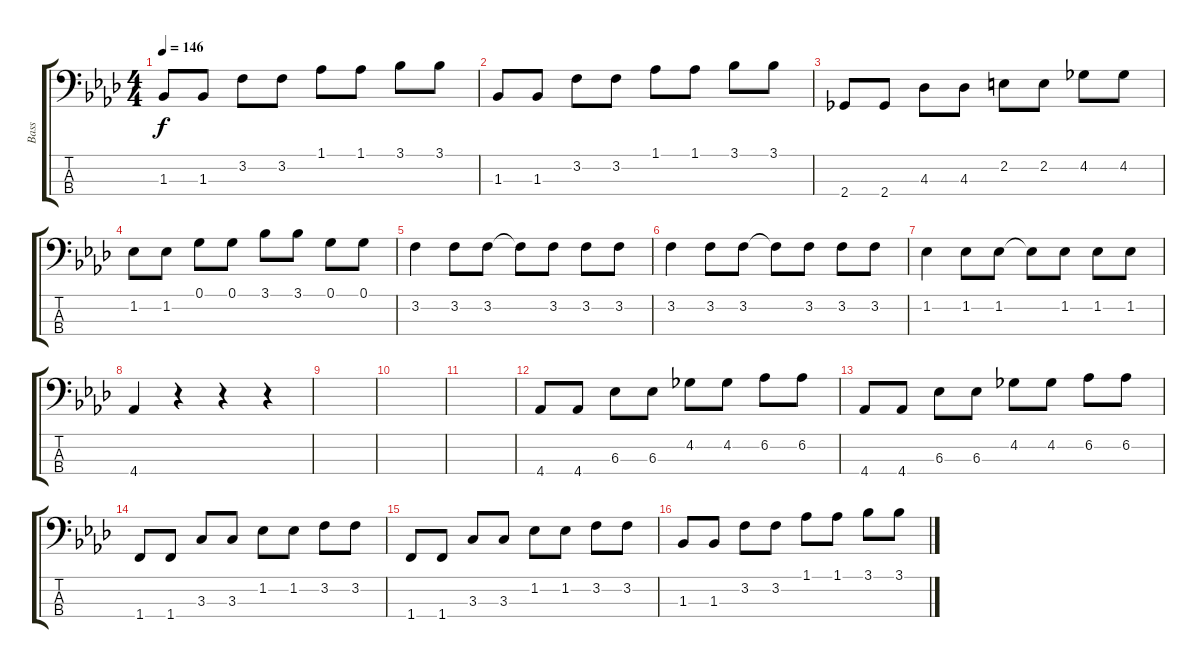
\track ("Bass" "Bass") {instrument electricbassfinger}
\staff {score tabs}
\tuning (G2 D2 A1 E1) {hide}
\ts (4 4)
\tempo 146
\clef f4
\ks ab
1.3.8{dy f} 1.3.8 3.2.8 3.2.8 1.1.8 1.1.8 3.1.8 3.1.8 |
1.3.8 1.3.8 3.2.8 3.2.8 1.1.8 1.1.8 3.1.8 3.1.8 |
2.4.8 2.4.8 4.3.8 4.3.8 2.2.8 2.2.8 4.2.8 4.2.8 |
1.2.8 1.2.8 0.1.8 0.1.8 3.1.8 3.1.8 0.1.8 0.1.8 |
3.2.4 3.2.8 3.2.8 3.2{t}.8 3.2.8 3.2.8 3.2.8 |
3.2.4 3.2.8 3.2.8 3.2{t}.8 3.2.8 3.2.8 3.2.8 |
1.2.4 1.2.8 1.2.8 1.2{t}.8 1.2.8 1.2.8 1.2.8 |
4.4.4 r.4 r.4 r.4 |
|
|
|
4.4.8 4.4.8 6.3.8 6.3.8 4.2.8 4.2.8 6.2.8 6.2.8 |
4.4.8 4.4.8 6.3.8 6.3.8 4.2.8 4.2.8 6.2.8 6.2.8 |
1.4.8 1.4.8 3.3.8 3.3.8 1.2.8 1.2.8 3.2.8 3.2.8 |
1.4.8 1.4.8 3.3.8 3.3.8 1.2.8 1.2.8 3.2.8 3.2.8 |
1.3.8 1.3.8 3.2.8 3.2.8 1.1.8 1.1.8 3.1.8 3.1.8
